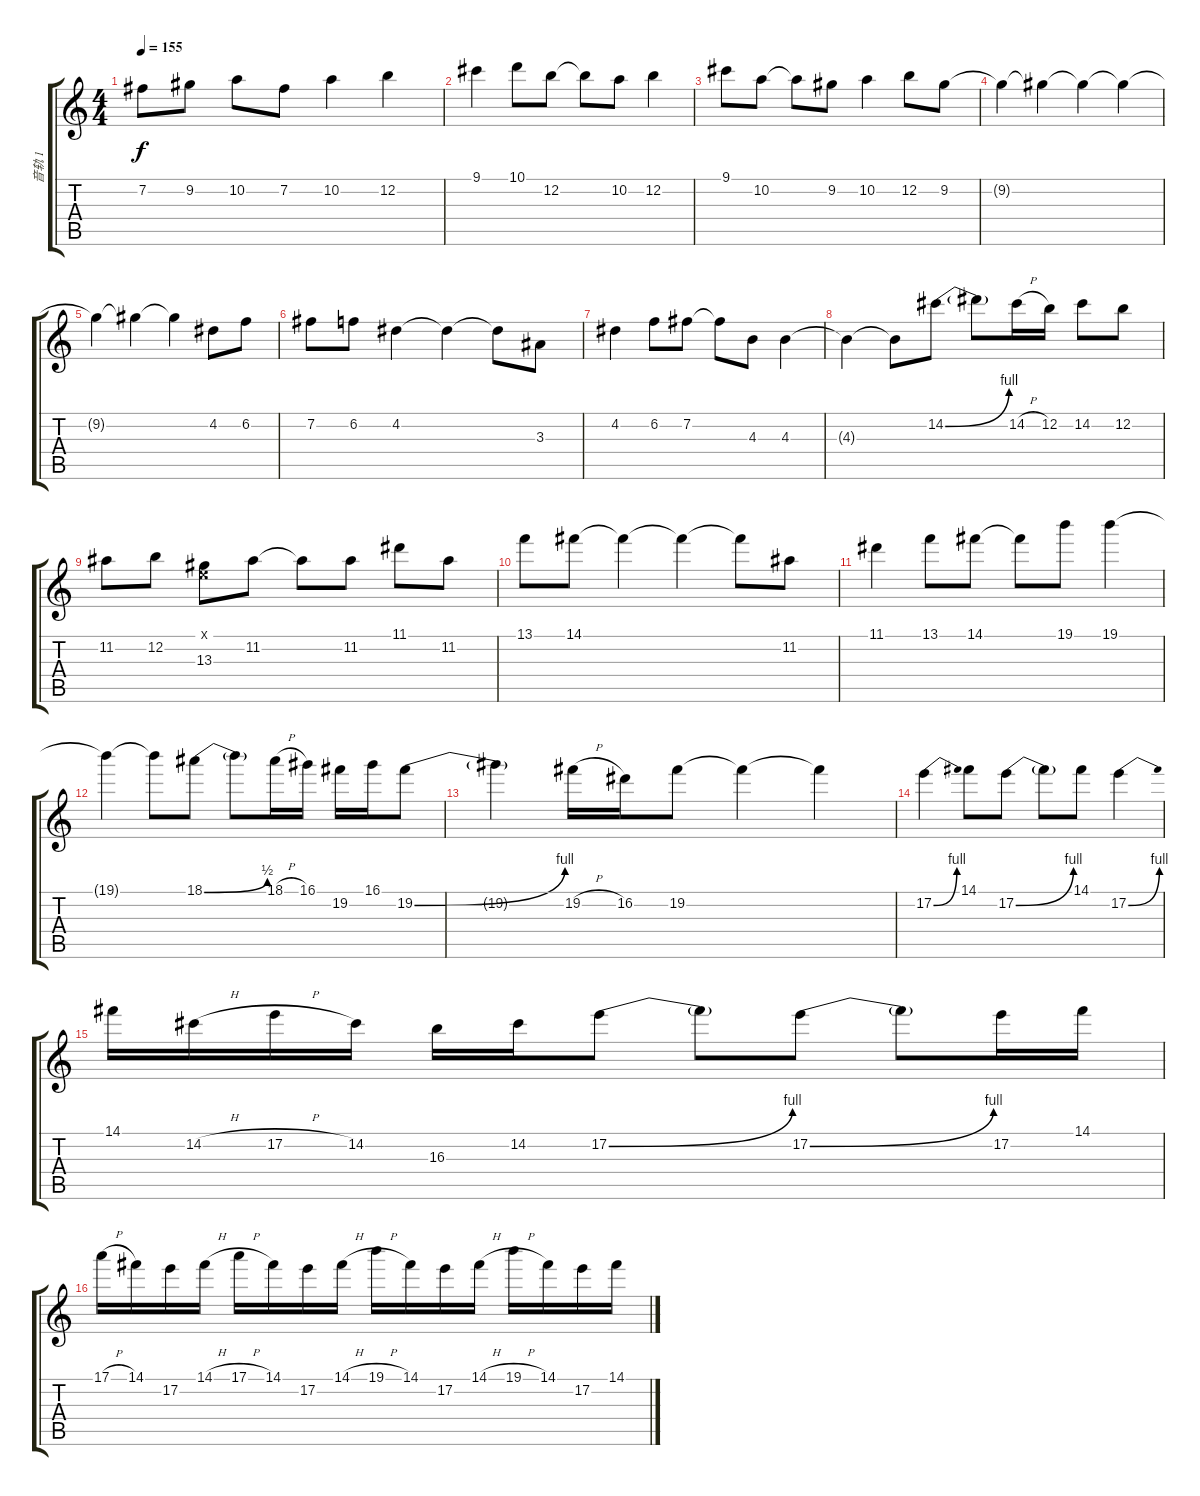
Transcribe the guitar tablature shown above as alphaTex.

\track ("音轨 1" "音轨 1") {instrument overdrivenguitar}
\staff {score tabs}
\tuning (E4 B3 G3 D3 A2 E2) {hide}
\ts (4 4)
\tempo 155
\clef g2
\ks c
7.2.8{dy f} 9.2.8 10.2.8 7.2.8 10.2.4 12.2.4 |
9.1.4 10.1.8 12.2.8 12.2{t}.8 10.2.8 12.2.4 |
9.1.8 10.2.8 10.2{t}.8 9.2.8 10.2.4 12.2.8 9.2.8 |
9.2{t}.4 9.2{t}.4 9.2{t}.4 9.2{t}.4 |
9.2{t}.4 9.2{t}.4 9.2{t}.4 4.2.8 6.2.8 |
7.2.8 6.2.8 4.2.4 4.2{t}.4 4.2{t}.8 3.3.8 |
4.2.4 6.2.8 7.2.8 7.2{t}.8 4.3.8 4.3.4 |
4.3{t}.4 4.3{t}.8 14.2{be (bend 0 0 60 4)}.8 14.2{t}.8 14.2{h}.16 12.2.16 14.2.8 12.2.8 |
11.2.8 12.2.8 (0.1{x} 13.3).8 11.2.8 11.2{t}.8 11.2.8 11.1.8 11.2.8 |
13.1.8 14.1.8 14.1{t}.4 14.1{t}.4 14.1{t}.8 11.2.8 |
11.1.4 13.1.8 14.1.8 14.1{t}.8 19.1.8 19.1.4 |
19.1{t}.4 19.1{t}.8 18.1{be (bend 0 0 60 2)}.8 18.1{t}.8 18.1{h}.16 16.1.16 19.2.16 16.1.16 19.2{be (bend 0 0 60 4)}.8 |
19.2{t}.4 19.2{h}.16 16.2.16 19.2.8 19.2{t}.4 19.2{t}.4 |
17.2{be (bend 0 0 60 4)}.4 14.1.8 17.2{be (bend 0 0 60 4)}.8 17.2{t}.8 14.1.8 17.2{be (bend 0 0 60 4)}.4 |
14.1.16 14.2{h}.16 17.2{h}.16 14.2.16 16.3.16 14.2.16 17.2{be (bend 0 0 60 4)}.8 17.2{t}.8 17.2{be (bend 0 0 60 4)}.8 17.2{t}.8 17.2.16 14.1.16 |
17.1{h}.16 14.1.16 17.2.16 14.1{h}.16 17.1{h}.16 14.1.16 17.2.16 14.1{h}.16 19.1{h}.16 14.1.16 17.2.16 14.1{h}.16 19.1{h}.16 14.1.16 17.2.16 14.1.16
